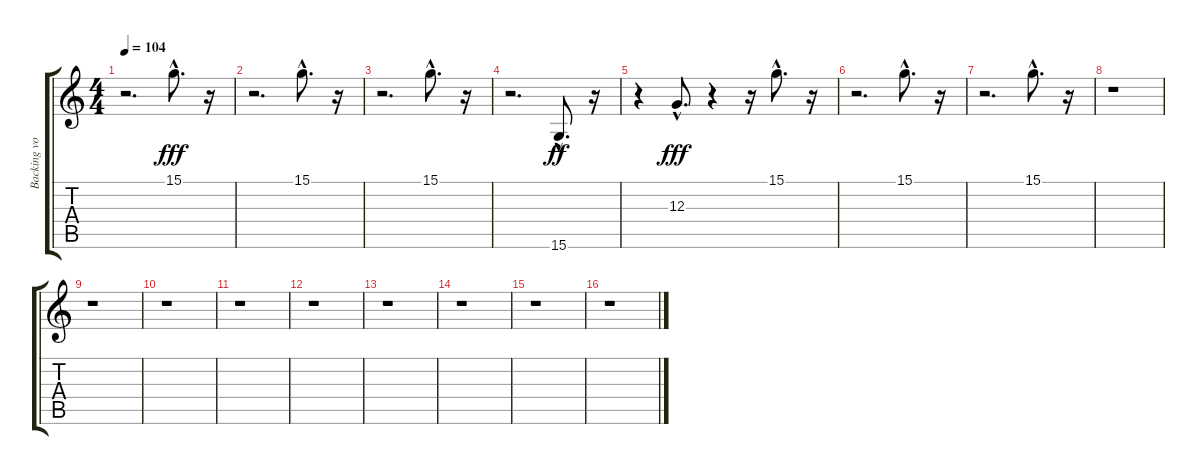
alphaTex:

\track ("Backing vocal + Beep!" "Backing vo") {instrument voiceoohs}
\staff {score tabs}
\tuning (E4 B3 G3 D3 A2 E2) {hide}
\ts (4 4)
\tempo 104
\clef g2
\ks c
r.2{d dy f volume 11 instrument lead2sawtooth} 15.1{hac}.8{d dy fff} r.16 |
r.2{d} 15.1{hac}.8{d} r.16 |
r.2{d} 15.1{hac}.8{d} r.16 |
r.2{d} 15.6{hac}.8{d dy ff} r.16 |
r.4 12.3{hac}.8{d dy fff} r.4 r.16 15.1{hac}.8{d} r.16 |
r.2{d} 15.1{hac}.8{d} r.16 |
r.2{d} 15.1{hac}.8{d} r.16 |
r.1{volume 12 instrument voiceoohs} |
r.1 |
r.1 |
r.1 |
r.1 |
r.1 |
r.1 |
r.1 |
r.1
